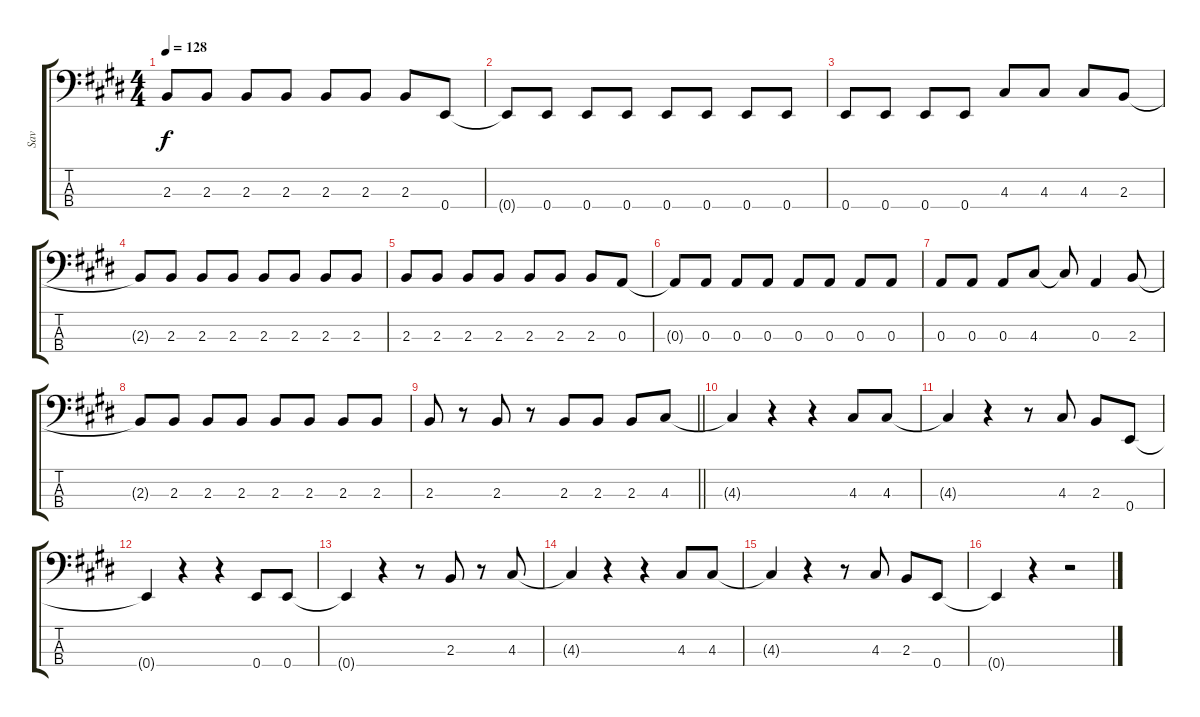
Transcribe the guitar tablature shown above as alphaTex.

\track ("Sav" "Sav") {instrument electricbassfinger}
\staff {score tabs}
\tuning (G2 D2 A1 E1) {hide}
\ts (4 4)
\tempo 128
\clef f4
\ks c#minor
2.3.8{dy f} 2.3.8 2.3.8 2.3.8 2.3.8 2.3.8 2.3.8 0.4.8 |
0.4{t}.8 0.4.8 0.4.8 0.4.8 0.4.8 0.4.8 0.4.8 0.4.8 |
0.4.8 0.4.8 0.4.8 0.4.8 4.3.8 4.3.8 4.3.8 2.3.8 |
2.3{t}.8 2.3.8 2.3.8 2.3.8 2.3.8 2.3.8 2.3.8 2.3.8 |
2.3.8 2.3.8 2.3.8 2.3.8 2.3.8 2.3.8 2.3.8 0.3.8 |
0.3{t}.8 0.3.8 0.3.8 0.3.8 0.3.8 0.3.8 0.3.8 0.3.8 |
0.3.8 0.3.8 0.3.8 4.3.8 4.3{t}.8 0.3.4 2.3.8 |
2.3{t}.8 2.3.8 2.3.8 2.3.8 2.3.8 2.3.8 2.3.8 2.3.8 |
\barLineRight lightlight
2.3.8 r.8 2.3.8 r.8 2.3.8 2.3.8 2.3.8 4.3.8 |
4.3{t}.4 r.4 r.4 4.3.8 4.3.8 |
4.3{t}.4 r.4 r.8 4.3.8 2.3.8 0.4.8 |
0.4{t}.4 r.4 r.4 0.4.8 0.4.8 |
0.4{t}.4 r.4 r.8 2.3.8 r.8 4.3.8 |
4.3{t}.4 r.4 r.4 4.3.8 4.3.8 |
4.3{t}.4 r.4 r.8 4.3.8 2.3.8 0.4.8 |
0.4{t}.4 r.4 r.2
